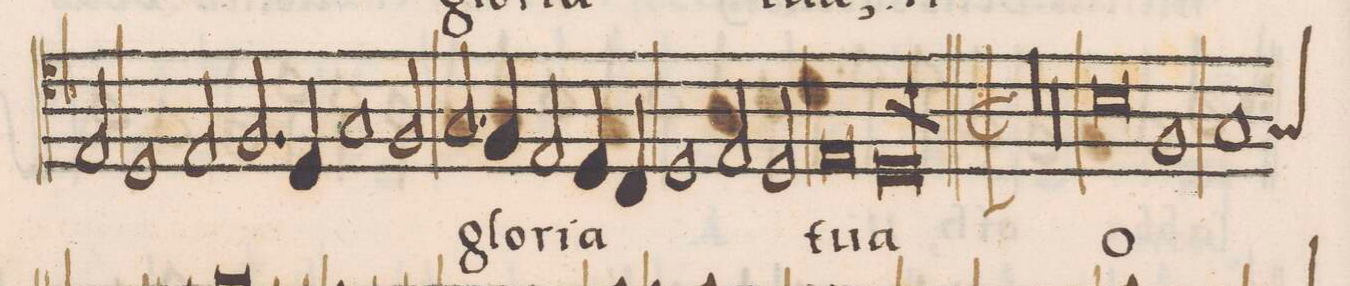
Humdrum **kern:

**kern	**text
*I"ALTVS	*
*clefC4	*
*k[b-]	*
*met(C|)	*
*M2/1	*
2E/	-a
=49-	=49-
1D/	tu-
2E/	.
2.F/	.
=50-	=50-
4D/	.
1G/	.
2F/	.
=51-	=51-
2.G/	-a
*	*Xij
4F/	glo-
2E/	-ri-
4D/	-a
4C/	.
=52-	=52-
1D/	.
2E/	.
2D/	.
=53-	=53-
0E/	tu-
=54-	=54-
0Dl/	-a
=55||-	=55||-
*M2/1	*
*met(C|)	*
00r	.
=56-	=56-
=57-	=57-
00r	.
=58-	=58-
=59-	=59-
0B-\	O-
=60-	=60-
1F/	.
*custos:G	*
1G/	.
=61-	=61-
*-	*-
